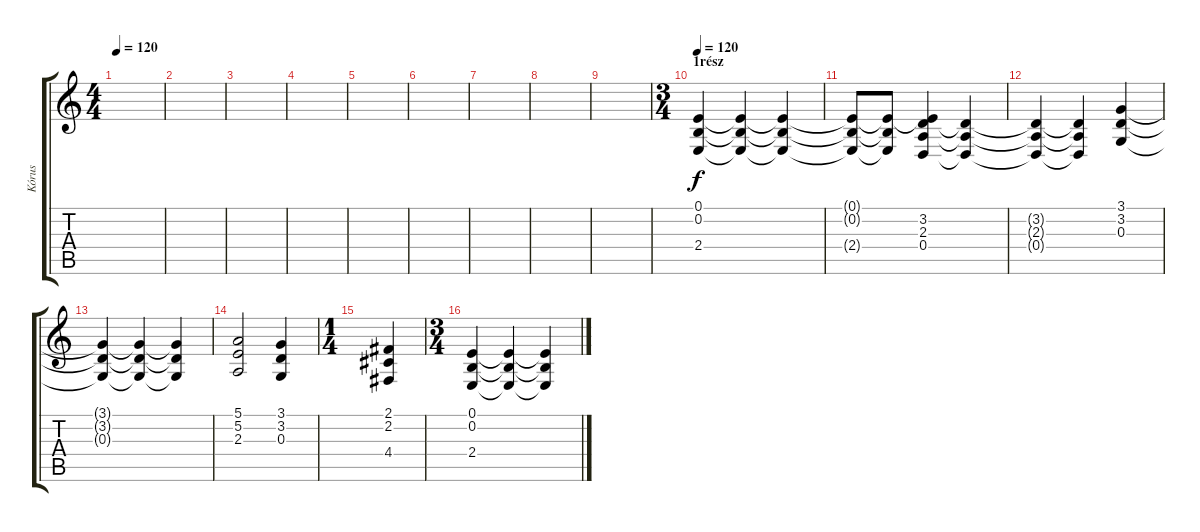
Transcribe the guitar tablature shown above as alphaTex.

\track ("Kórus" "Kórus") {instrument choiraahs}
\staff {score tabs}
\tuning (E4 B3 G3 D3 A2 E2) {hide}
\ts (4 4)
\tempo 120
\clef g2
\ks c
|
|
|
|
|
|
|
|
|
\ts (3 4)
\section ("" "1rész")
\tempo 120
(0.1 0.2 2.4).4 (0.1{t} 0.2{t} 2.4{t}).4 (0.1{t} 0.2{t} 2.4{t}).4 |
(0.1{t} 0.2{t} 2.4{t}).8 (0.1{t} 0.2{t} 2.4{t}).8 (0.1{t} 3.2 2.3 0.4).4 (3.2{t} 2.3{t} 0.4{t}).4 |
(3.2{t} 2.3{t} 0.4{t}).4 (3.2{t} 2.3{t} 0.4{t}).4 (3.1 3.2 0.3).4 |
(3.1{t} 3.2{t} 0.3{t}).4 (3.1{t} 3.2{t} 0.3{t}).4 (3.1{t} 3.2{t} 0.3{t}).4 |
(5.1 5.2 2.3).2 (3.1 3.2 0.3).4 |
\ts (1 4)
(2.1 2.2 4.4).4 |
\ts (3 4)
(0.1 0.2 2.4).4 (0.1{t} 0.2{t} 2.4{t}).4 (0.1{t} 0.2{t} 2.4{t}).4
